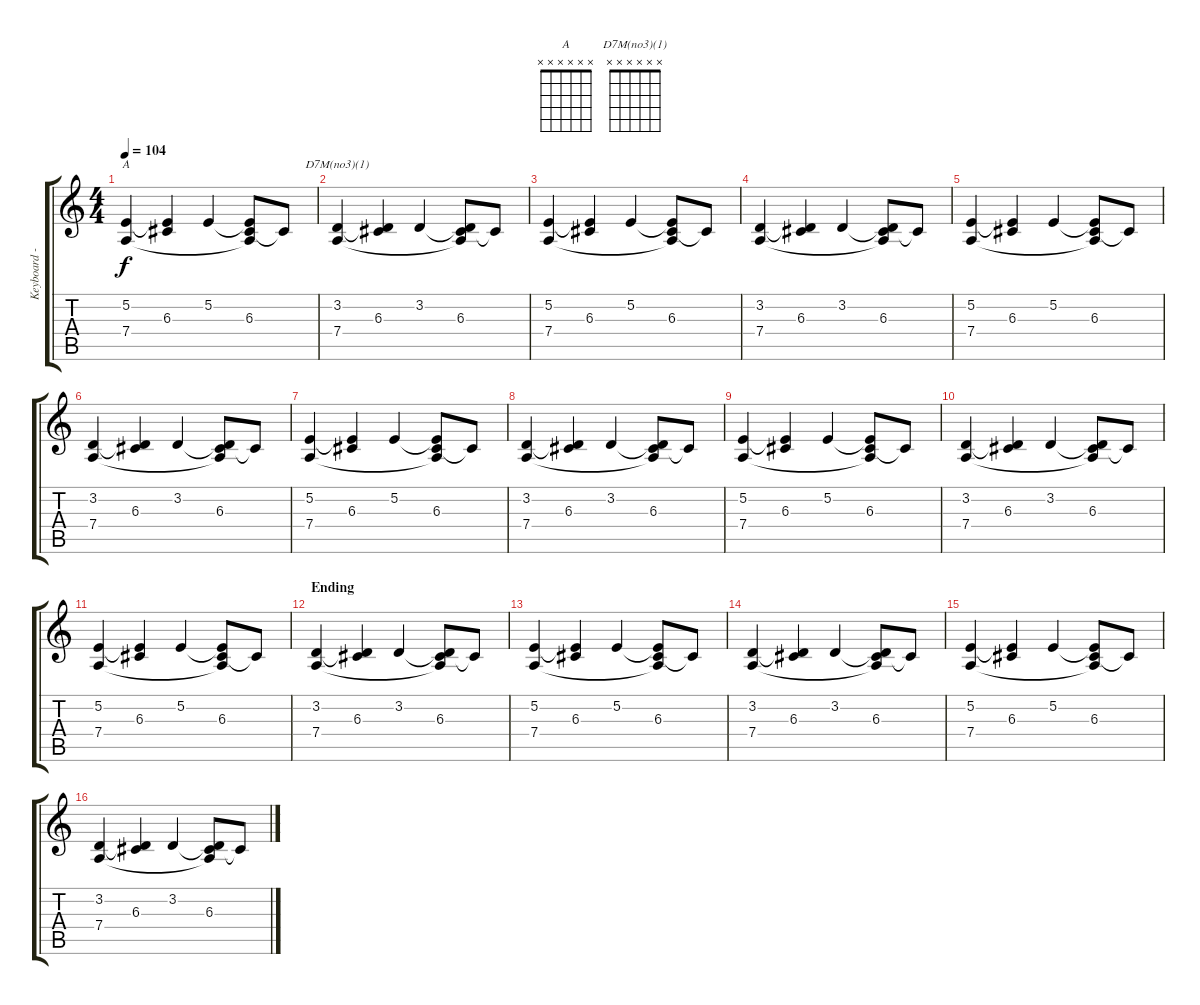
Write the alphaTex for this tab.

\track ("Keyboard - left hand (chords, basses)" "Keyboard -") {instrument drawbarorgan}
\staff {score tabs}
\tuning (E4 B3 G3 D3 A2 E2) {hide}
\chord ("A" x x x x x x)
\chord ("D7M(no3)(1)" x x x x x x)
\ts (4 4)
\tempo 104
\clef g2
\ks c
(5.2 7.4).4{ch "A" dy f} (5.2{t} 6.3).4 5.2.4 (5.2{t} 6.3 7.4{t}).8 6.3{t}.8 |
(3.2 7.4).4{ch "D7M(no3)(1)"} (3.2{t} 6.3).4 3.2.4 (3.2{t} 6.3 7.4{t}).8 6.3{t}.8 |
(5.2 7.4).4 (5.2{t} 6.3).4 5.2.4 (5.2{t} 6.3 7.4{t}).8 6.3{t}.8 |
(3.2 7.4).4 (3.2{t} 6.3).4 3.2.4 (3.2{t} 6.3 7.4{t}).8 6.3{t}.8 |
(5.2 7.4).4 (5.2{t} 6.3).4 5.2.4 (5.2{t} 6.3 7.4{t}).8 6.3{t}.8 |
(3.2 7.4).4 (3.2{t} 6.3).4 3.2.4 (3.2{t} 6.3 7.4{t}).8 6.3{t}.8 |
(5.2 7.4).4 (5.2{t} 6.3).4 5.2.4 (5.2{t} 6.3 7.4{t}).8 6.3{t}.8 |
(3.2 7.4).4 (3.2{t} 6.3).4 3.2.4 (3.2{t} 6.3 7.4{t}).8 6.3{t}.8 |
(5.2 7.4).4 (5.2{t} 6.3).4 5.2.4 (5.2{t} 6.3 7.4{t}).8 6.3{t}.8 |
(3.2 7.4).4 (3.2{t} 6.3).4 3.2.4 (3.2{t} 6.3 7.4{t}).8 6.3{t}.8 |
(5.2 7.4).4 (5.2{t} 6.3).4 5.2.4 (5.2{t} 6.3 7.4{t}).8 6.3{t}.8 |
\section ("" "Ending")
(3.2 7.4).4 (3.2{t} 6.3).4 3.2.4 (3.2{t} 6.3 7.4{t}).8 6.3{t}.8 |
(5.2 7.4).4 (5.2{t} 6.3).4 5.2.4 (5.2{t} 6.3 7.4{t}).8 6.3{t}.8 |
(3.2 7.4).4 (3.2{t} 6.3).4 3.2.4 (3.2{t} 6.3 7.4{t}).8 6.3{t}.8 |
(5.2 7.4).4 (5.2{t} 6.3).4 5.2.4 (5.2{t} 6.3 7.4{t}).8 6.3{t}.8 |
(3.2 7.4).4 (3.2{t} 6.3).4 3.2.4 (3.2{t} 6.3 7.4{t}).8 6.3{t}.8
